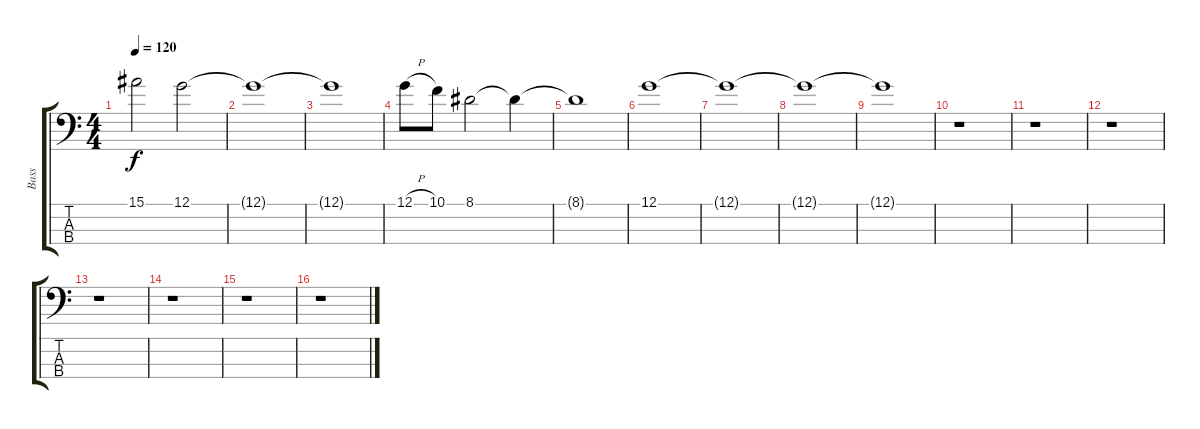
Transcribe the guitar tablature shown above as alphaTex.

\track ("Bass" "Bass") {instrument electricbassfinger}
\staff {score tabs}
\tuning (G2 D2 A1 E1) {hide}
\ts (4 4)
\tempo 120
\clef f4
\ks c
15.1.2{dy f} 12.1.2 |
12.1{t}.1 |
12.1{t}.1 |
12.1{h}.8 10.1.8 8.1.2 8.1{t}.4 |
8.1{t}.1 |
12.1.1 |
12.1{t}.1 |
12.1{t}.1 |
12.1{t}.1 |
r.1 |
r.1 |
r.1 |
r.1 |
r.1 |
r.1 |
r.1
